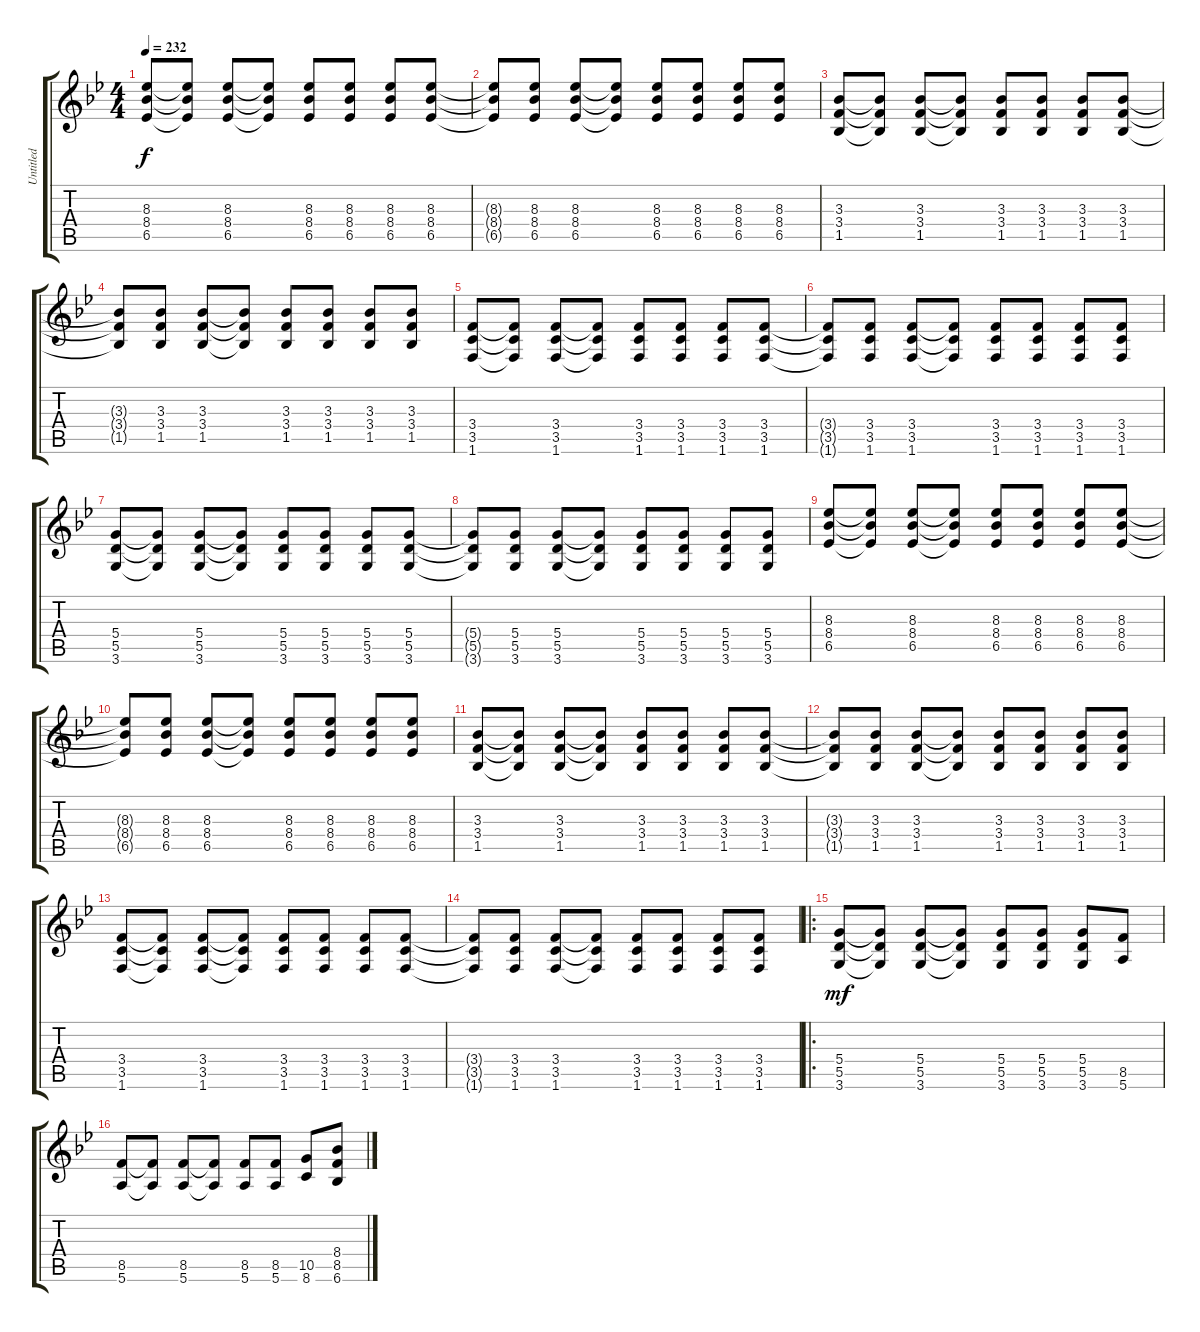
\track ("Untitled" "Untitled") {mute instrument acousticguitarsteel}
\staff {score tabs}
\tuning (E4 B3 G3 D3 A2 E2) {hide}
\ts (4 4)
\tempo 232
\clef g2
\ks bb
(8.3 8.4 6.5).8{dy f} (8.3{t} 8.4{t} 6.5{t}).8 (8.3 8.4 6.5).8 (8.3{t} 8.4{t} 6.5{t}).8 (8.3 8.4 6.5).8 (8.3 8.4 6.5).8 (8.3 8.4 6.5).8 (8.3 8.4 6.5).8 |
(8.3{t} 8.4{t} 6.5{t}).8 (8.3 8.4 6.5).8 (8.3 8.4 6.5).8 (8.3{t} 8.4{t} 6.5{t}).8 (8.3 8.4 6.5).8 (8.3 8.4 6.5).8 (8.3 8.4 6.5).8 (8.3 8.4 6.5).8 |
(3.3 3.4 1.5).8 (3.3{t} 3.4{t} 1.5{t}).8 (3.3 3.4 1.5).8 (3.3{t} 3.4{t} 1.5{t}).8 (3.3 3.4 1.5).8 (3.3 3.4 1.5).8 (3.3 3.4 1.5).8 (3.3 3.4 1.5).8 |
(3.3{t} 3.4{t} 1.5{t}).8 (3.3 3.4 1.5).8 (3.3 3.4 1.5).8 (3.3{t} 3.4{t} 1.5{t}).8 (3.3 3.4 1.5).8 (3.3 3.4 1.5).8 (3.3 3.4 1.5).8 (3.3 3.4 1.5).8 |
(3.4 3.5 1.6).8 (3.4{t} 3.5{t} 1.6{t}).8 (3.4 3.5 1.6).8 (3.4{t} 3.5{t} 1.6{t}).8 (3.4 3.5 1.6).8 (3.4 3.5 1.6).8 (3.4 3.5 1.6).8 (3.4 3.5 1.6).8 |
(3.4{t} 3.5{t} 1.6{t}).8 (3.4 3.5 1.6).8 (3.4 3.5 1.6).8 (3.4{t} 3.5{t} 1.6{t}).8 (3.4 3.5 1.6).8 (3.4 3.5 1.6).8 (3.4 3.5 1.6).8 (3.4 3.5 1.6).8 |
(5.4 5.5 3.6).8 (5.4{t} 5.5{t} 3.6{t}).8 (5.4 5.5 3.6).8 (5.4{t} 5.5{t} 3.6{t}).8 (5.4 5.5 3.6).8 (5.4 5.5 3.6).8 (5.4 5.5 3.6).8 (5.4 5.5 3.6).8 |
(5.4{t} 5.5{t} 3.6{t}).8 (5.4 5.5 3.6).8 (5.4 5.5 3.6).8 (5.4{t} 5.5{t} 3.6{t}).8 (5.4 5.5 3.6).8 (5.4 5.5 3.6).8 (5.4 5.5 3.6).8 (5.4 5.5 3.6).8 |
(8.3 8.4 6.5).8 (8.3{t} 8.4{t} 6.5{t}).8 (8.3 8.4 6.5).8 (8.3{t} 8.4{t} 6.5{t}).8 (8.3 8.4 6.5).8 (8.3 8.4 6.5).8 (8.3 8.4 6.5).8 (8.3 8.4 6.5).8 |
(8.3{t} 8.4{t} 6.5{t}).8 (8.3 8.4 6.5).8 (8.3 8.4 6.5).8 (8.3{t} 8.4{t} 6.5{t}).8 (8.3 8.4 6.5).8 (8.3 8.4 6.5).8 (8.3 8.4 6.5).8 (8.3 8.4 6.5).8 |
(3.3 3.4 1.5).8 (3.3{t} 3.4{t} 1.5{t}).8 (3.3 3.4 1.5).8 (3.3{t} 3.4{t} 1.5{t}).8 (3.3 3.4 1.5).8 (3.3 3.4 1.5).8 (3.3 3.4 1.5).8 (3.3 3.4 1.5).8 |
(3.3{t} 3.4{t} 1.5{t}).8 (3.3 3.4 1.5).8 (3.3 3.4 1.5).8 (3.3{t} 3.4{t} 1.5{t}).8 (3.3 3.4 1.5).8 (3.3 3.4 1.5).8 (3.3 3.4 1.5).8 (3.3 3.4 1.5).8 |
(3.4 3.5 1.6).8 (3.4{t} 3.5{t} 1.6{t}).8 (3.4 3.5 1.6).8 (3.4{t} 3.5{t} 1.6{t}).8 (3.4 3.5 1.6).8 (3.4 3.5 1.6).8 (3.4 3.5 1.6).8 (3.4 3.5 1.6).8 |
(3.4{t} 3.5{t} 1.6{t}).8 (3.4 3.5 1.6).8 (3.4 3.5 1.6).8 (3.4{t} 3.5{t} 1.6{t}).8 (3.4 3.5 1.6).8 (3.4 3.5 1.6).8 (3.4 3.5 1.6).8 (3.4 3.5 1.6).8 |
\ro
(5.4 5.5 3.6).8{dy mf} (5.4{t} 5.5{t} 3.6{t}).8 (5.4 5.5 3.6).8 (5.4{t} 5.5{t} 3.6{t}).8 (5.4 5.5 3.6).8 (5.4 5.5 3.6).8 (5.4 5.5 3.6).8 (8.5 5.6).8 |
(8.5 5.6).8 (8.5{t} 5.6{t}).8 (8.5 5.6).8 (8.5{t} 5.6{t}).8 (8.5 5.6).8 (8.5 5.6).8 (10.5 8.6).8 (8.4 8.5 6.6).8
